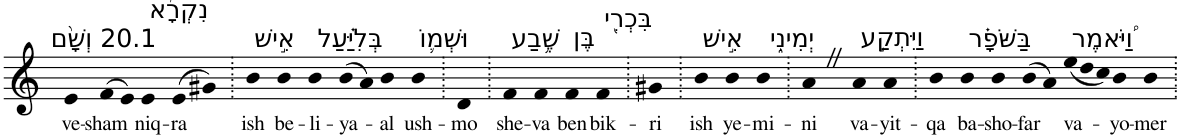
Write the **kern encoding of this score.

**kern	**text
*part1	*part1
*staff1	*staff1
*I"Piano	*
*I'Pno	*
*clefG2	*
*k[]	*
=1	=1
!LO:TX:a:t=20.1 וְשָׁ֨ם	!
!	!LO:LY:b
4e	ve-
!	!LO:LY:b
(>8f	-sham
8e)	.
!LO:TX:a:t=נִקְרָ֜א	!
!	!LO:LY:b
4e	niq-
!	!LO:LY:b
(>8e	-ra
8g#X)	.
=2.	=2.
!LO:TX:a:t=אִ֣ישׁ	!
!	!LO:LY:b
4b	ish
!LO:TX:a:t=בְּלִיַּ֗עַל	!
!	!LO:LY:b
4b	be-
!	!LO:LY:b
4b	-li-
!	!LO:LY:b
(>8b	-ya-
8a)	.
!	!LO:LY:b
4b	-al
!LO:TX:a:t=וּשְׁמ֛וֹ	!
!	!LO:LY:b
4b	ush-
=3.	=3.
!	!LO:LY:b
4d	-mo
=4.	=4.
!LO:TX:a:t=שֶׁ֥בַע	!
!	!LO:LY:b
4f	she-
!	!LO:LY:b
4f	-va
!LO:TX:a:t=בֶּן	!
!	!LO:LY:b
4f	ben
!LO:TX:a:t=בִּכְרִ֖י	!
!	!LO:LY:b
4f	bik-
=5.	=5.
!	!LO:LY:b
4g#X	-ri
=6.	=6.
!LO:TX:a:t=אִ֣ישׁ	!
!	!LO:LY:b
4b	ish
!LO:TX:a:t=יְמִינִ֑י	!
!	!LO:LY:b
4b	ye-
!	!LO:LY:b
4b	-mi-
=7.	=7.
!	!LO:LY:b
4aZ	-ni
!LO:TX:a:t=וַיִּתְקַ֣ע	!
!	!LO:LY:b
4a	va-
!	!LO:LY:b
4a	-yit-
=8.	=8.
!	!LO:LY:b
4b	-qa
!LO:TX:a:t=בַּשֹּׁפָ֗ר	!
!	!LO:LY:b
4b	ba-
!	!LO:LY:b
4b	-sho-
!	!LO:LY:b
(>8b	-far
8a)	.
*Xtuplet	*
!LO:TX:a:t=וַ֠יֹּאמֶר	!
!	!LO:LY:b
(<12ee	va-
12dd	.
12cc)	.
!	!LO:LY:b
4b	-yo-
!	!LO:LY:b
4b	-mer
=.	=.
*-	*-
